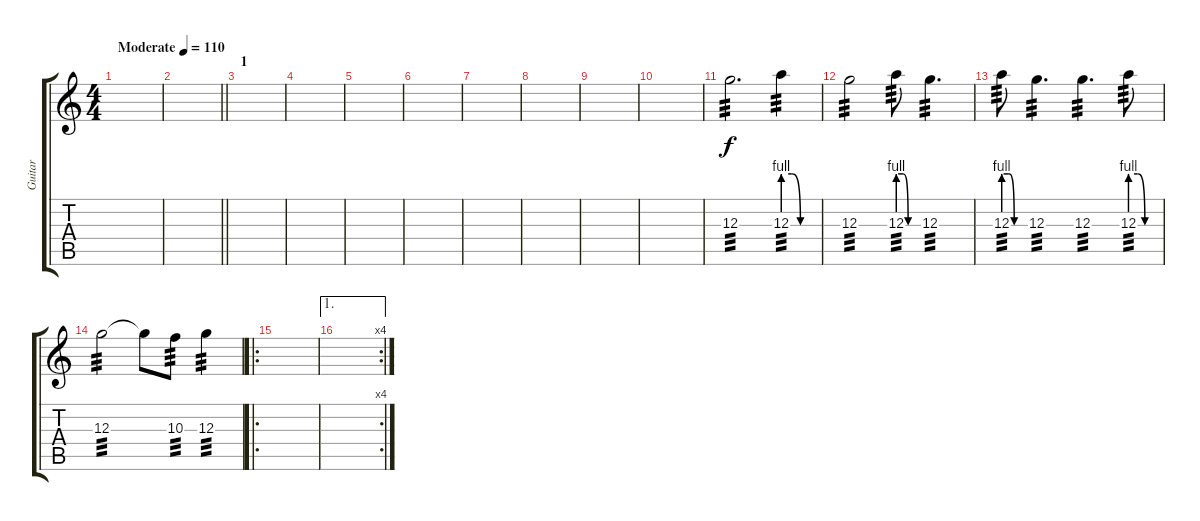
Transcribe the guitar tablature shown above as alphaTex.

\track ("Guitar" "Guitar") {instrument acousticguitarsteel}
\staff {score tabs}
\tuning (E4 B3 G3 D3 A2 E2) {hide}
\ts (4 4)
\tempo (110 "Moderate")
\clef g2
\ks c
|
\barLineRight lightlight
|
\section ("" "1")
|
|
|
|
|
|
|
|
12.3.2{d tp 3} 12.3{be (custom 0 4 15 4 30 0 60 0)}.4{tp 3} |
12.3.2{tp 3} 12.3{be (custom 0 4 15 4 30 0 60 0)}.8{tp 3} 12.3.4{d tp 3} |
12.3{be (custom 0 4 15 4 30 0 60 0)}.8{tp 3} 12.3.4{d tp 3} 12.3.4{d tp 3} 12.3{be (custom 0 4 15 4 30 0 60 0)}.8{tp 3} |
12.3.2{tp 3} 12.3{t}.8 10.3.8{tp 3} 12.3.4{tp 3} |
\ro
|
\ae 1
\rc 4
